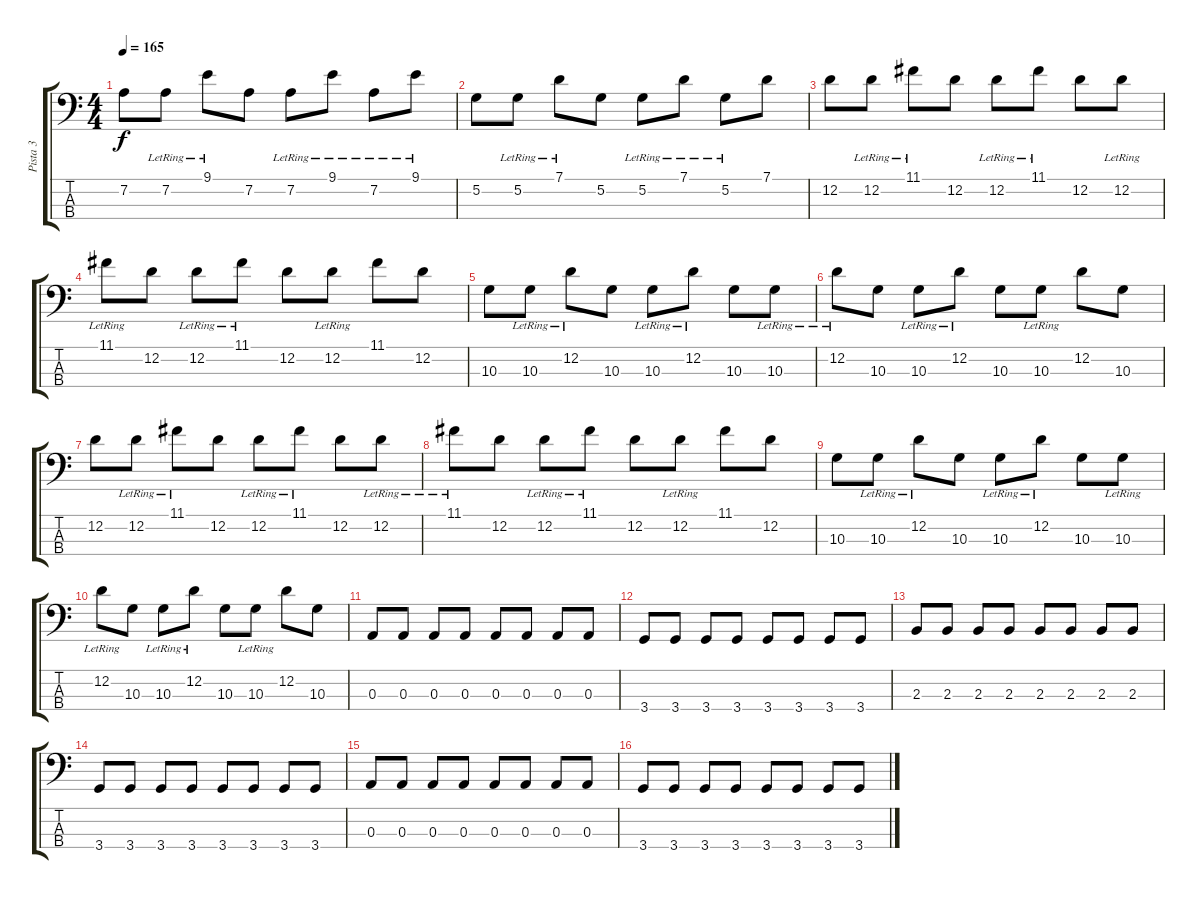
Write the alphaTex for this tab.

\track ("Pista 3" "Pista 3") {instrument electricbasspick}
\staff {score tabs}
\tuning (G2 D2 A1 E1) {hide}
\ts (4 4)
\tempo 165
\clef f4
\ks c
7.2.8{dy f} 7.2{lr}.8 9.1{lr}.8 7.2.8 7.2{lr}.8 9.1{lr}.8 7.2{lr}.8 9.1{lr}.8 |
5.2.8 5.2{lr}.8 7.1{lr}.8 5.2.8 5.2{lr}.8 7.1{lr}.8 5.2{lr}.8 7.1.8 |
12.2.8 12.2{lr}.8 11.1{lr}.8 12.2.8 12.2{lr}.8 11.1{lr}.8 12.2.8 12.2{lr}.8 |
11.1{lr}.8 12.2.8 12.2{lr}.8 11.1{lr}.8 12.2.8 12.2{lr}.8 11.1.8 12.2.8 |
10.3.8 10.3{lr}.8 12.2{lr}.8 10.3.8 10.3{lr}.8 12.2{lr}.8 10.3.8 10.3{lr}.8 |
12.2{lr}.8 10.3.8 10.3{lr}.8 12.2{lr}.8 10.3.8 10.3{lr}.8 12.2.8 10.3.8 |
12.2.8 12.2{lr}.8 11.1{lr}.8 12.2.8 12.2{lr}.8 11.1{lr}.8 12.2.8 12.2{lr}.8 |
11.1{lr}.8 12.2.8 12.2{lr}.8 11.1{lr}.8 12.2.8 12.2{lr}.8 11.1.8 12.2.8 |
10.3.8 10.3{lr}.8 12.2{lr}.8 10.3.8 10.3{lr}.8 12.2{lr}.8 10.3.8 10.3{lr}.8 |
12.2{lr}.8 10.3.8 10.3{lr}.8 12.2{lr}.8 10.3.8 10.3{lr}.8 12.2.8 10.3.8 |
0.3.8 0.3.8 0.3.8 0.3.8 0.3.8 0.3.8 0.3.8 0.3.8 |
3.4.8 3.4.8 3.4.8 3.4.8 3.4.8 3.4.8 3.4.8 3.4.8 |
2.3.8 2.3.8 2.3.8 2.3.8 2.3.8 2.3.8 2.3.8 2.3.8 |
3.4.8 3.4.8 3.4.8 3.4.8 3.4.8 3.4.8 3.4.8 3.4.8 |
0.3.8 0.3.8 0.3.8 0.3.8 0.3.8 0.3.8 0.3.8 0.3.8 |
3.4.8 3.4.8 3.4.8 3.4.8 3.4.8 3.4.8 3.4.8 3.4.8
